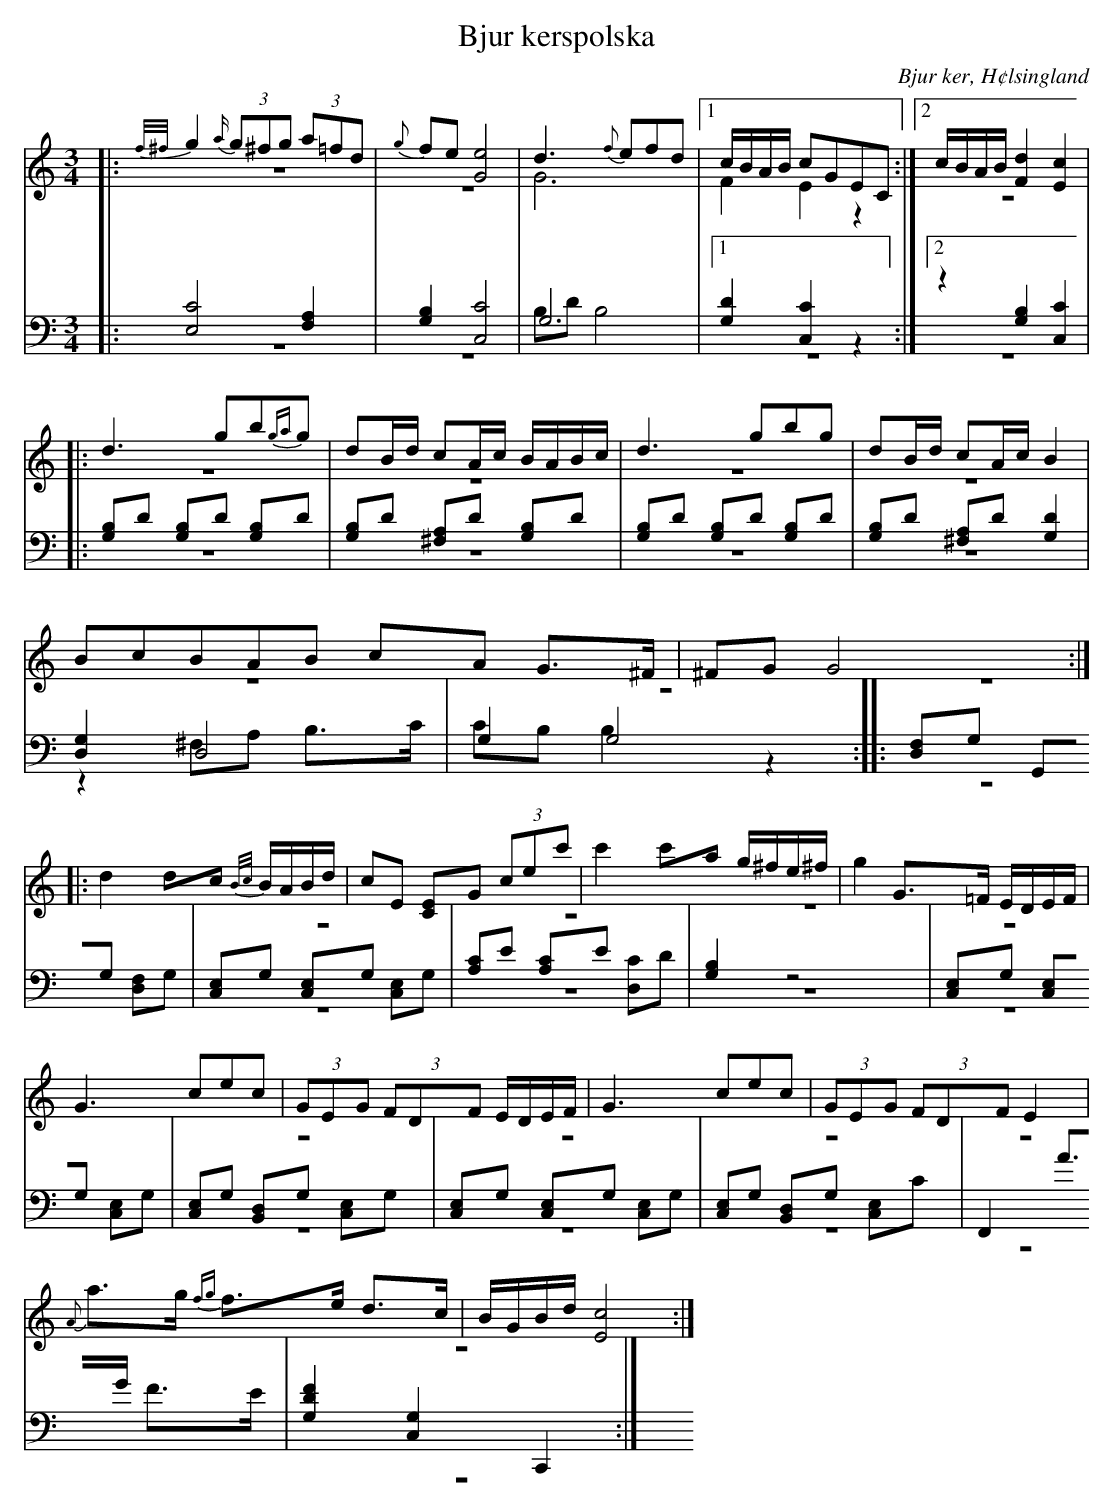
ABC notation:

X:1
T: Bjur kerspolska
O: Bjur ker, H¢lsingland
M: 3/4
L: 1/8
K: C
V:1
V:2 merge
V:3
V:4 merge
V:1
|:{f/^f/}g2 {a/} (3g^fg (3a=fd|{g}fe [G4e4]|d3 {f}efd|1 c/B/A/B/ cGEC:|2 c/B/A/B/ [F2d2][E2c2]|
|:d3 gb{ga}g| dB/d/ cA/c/ B/A/B/c/| d3 gbg| dB/d/ cA/c/ B2|
B2/5c2/5B2/5A2/5B2/5 cA G>^F| ^FG G4 :|
|:d2 dc {B/c/}B/A/B/d/|cE [CE]G (3cec'|c'2 c'a g/^f/e/^f/|g2 G>=F E/D/E/F/|
G3 cec|(3GEG (3FDF E/D/E/F/|G3 cec|(3GEG (3FDF E2|
{A}a>g {fg}f>e d>c|B/G/B/d/ [E4c4]:|
V:2
|:z6|z6|G6|1 F2 E2 z2:|2 z6|
|:z6|z6|z6|z6|
z6|z6:|
|:z6|z6|z6|z6|
z6|z6|z6|z6|
z6|z6:|
V:3 clef=bass
|:[E,4C4] [F,2A,2]|[G,2B,2] [C,4C4]|G,6|1 [G,2D2][C,2C2] z2:|2 z2 [G,2B,2][C,2C2]|
|:[G,B,]D [G,B,]D [G,B,]D|[G,B,]D [^F,A,]D [G,B,]D|[G,B,]D [G,B,]D [G,B,]D|[G,B,]D [^F,A,]D [G,2D2]|
[D,2G,2] D,4|G,2 G,4:|
|:[D,F,]G, G,,G, [D,F,]G,|[C,E,]G, [C,E,]G, [C,E,]G,|[A,C]E [A,C]E [D,C]D| [G,2B,2] z4|
[C,E,]G, [C,E,]G, [C,E,]G,|[C,E,]G, [B,,D,]G, [C,E,]G,|[C,E,]G, [C,E,]G, [C,E,]G,|[C,E,]G, [B,,D,]G, [C,E,]C|
F,,2 A>G F>E|[G,2D2F2] [C,2G,2] C,,2:|
V:4 clef=bass
|:z6|z6|B,D B,4|1 z6:|2 z6|
|:z6|z6|z6| z6|
z2 ^F,A, B,>C |CB, B,2 z2:|
|:z6|z6|z6|z6|
z6|z6|z6|z6|
z6|z6:|
